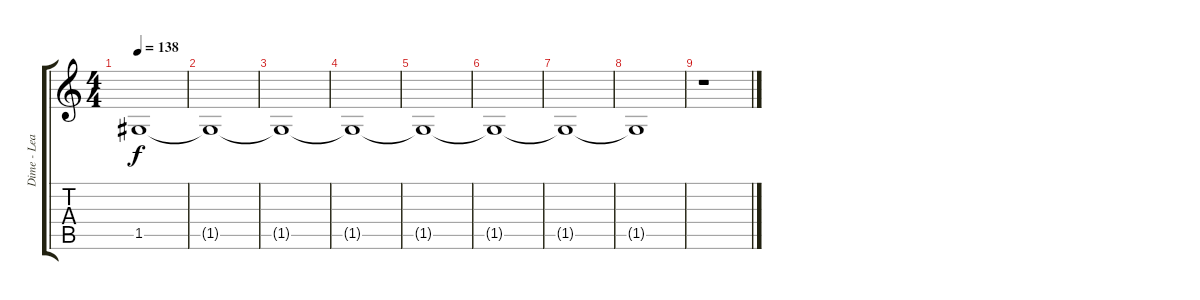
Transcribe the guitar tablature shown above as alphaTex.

\track ("Dime - Lead Guitar" "Dime - Lea") {instrument overdrivenguitar}
\staff {score tabs}
\tuning (D4 A3 F3 C3 G2 D2) {hide}
\ts (4 4)
\tempo 138
\clef g2
\ks c
1.5{t}.1{dy f} |
1.5{t}.1 |
1.5{t}.1 |
1.5{t}.1 |
1.5{t}.1 |
1.5{t}.1 |
1.5{t}.1 |
1.5{t}.1 |
r.1
